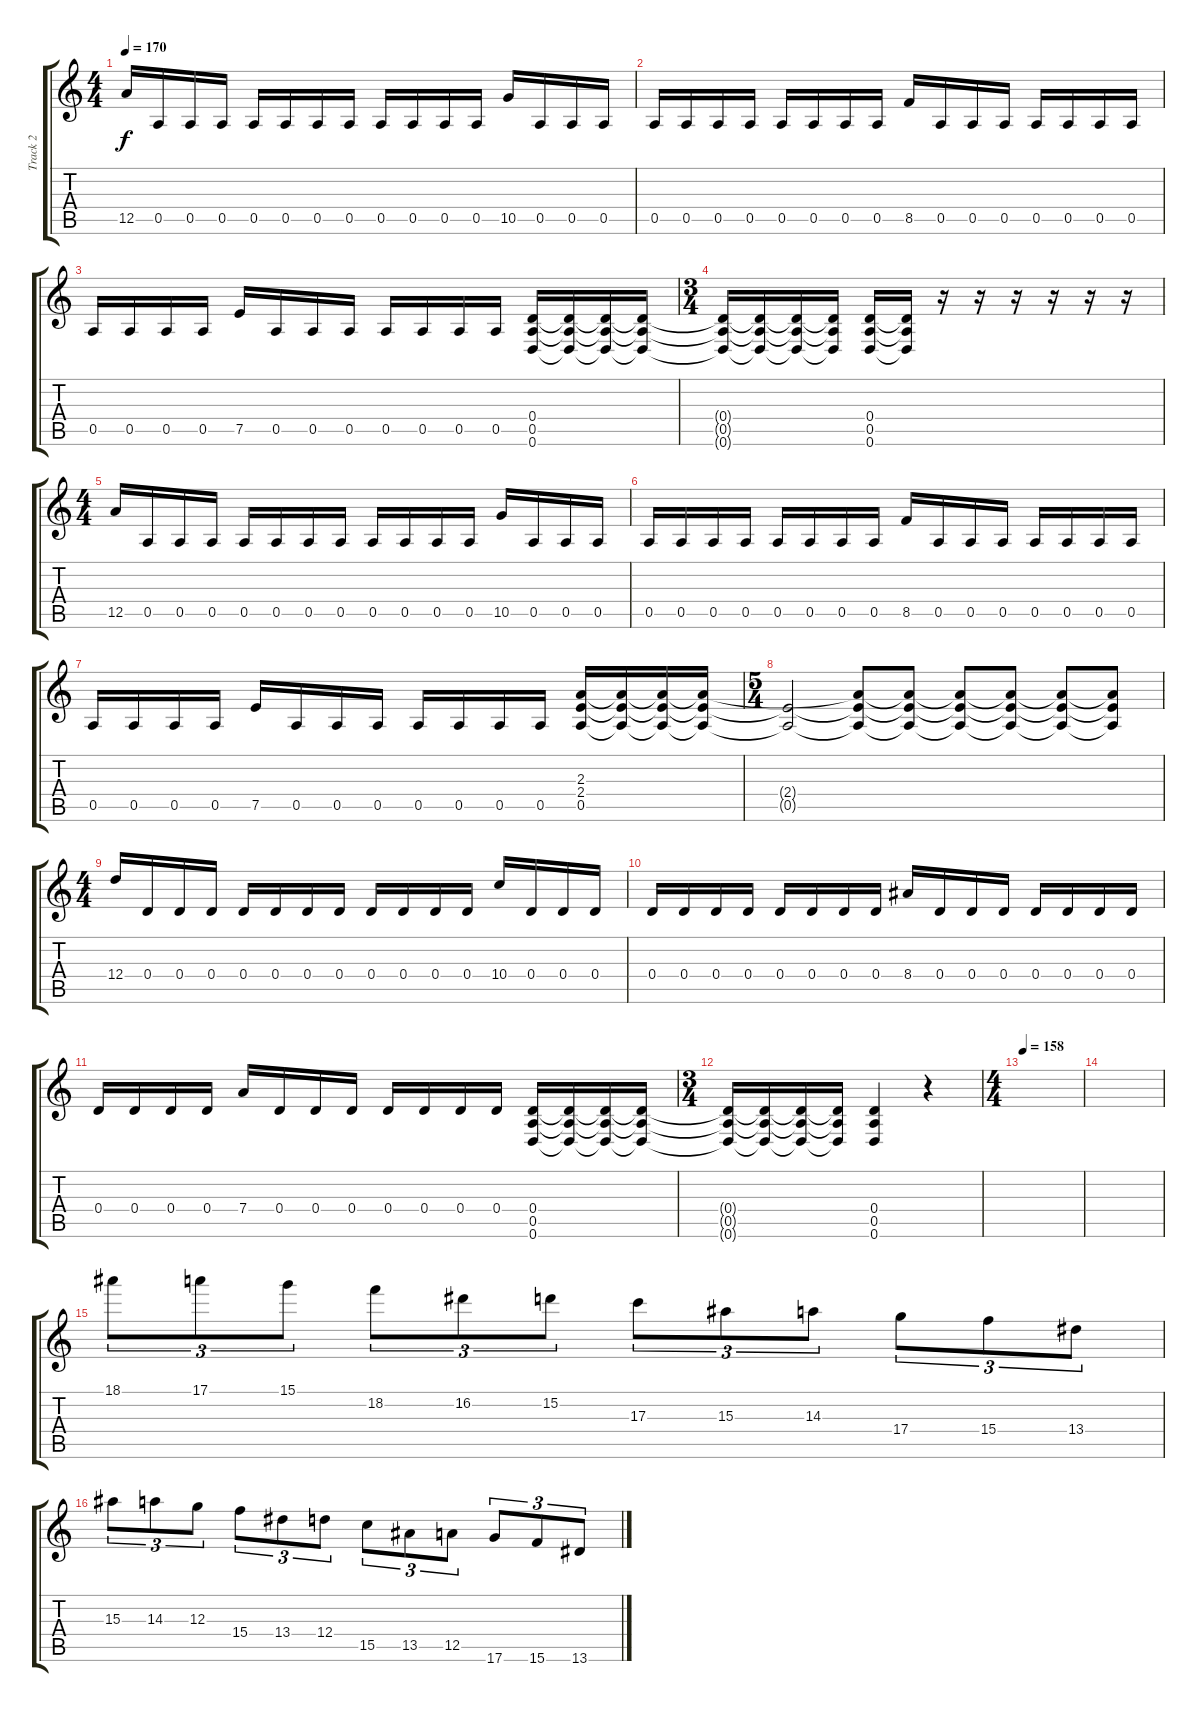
\track ("Track 2" "Track 2") {instrument distortionguitar}
\staff {score tabs}
\tuning (E4 B3 G3 D3 A2 D2) {hide}
\ts (4 4)
\tempo 170
\clef g2
\ks c
12.5.16{dy f} 0.5.16 0.5.16 0.5.16 0.5.16 0.5.16 0.5.16 0.5.16 0.5.16 0.5.16 0.5.16 0.5.16 10.5.16 0.5.16 0.5.16 0.5.16 |
0.5.16 0.5.16 0.5.16 0.5.16 0.5.16 0.5.16 0.5.16 0.5.16 8.5.16 0.5.16 0.5.16 0.5.16 0.5.16 0.5.16 0.5.16 0.5.16 |
0.5.16 0.5.16 0.5.16 0.5.16 7.5.16 0.5.16 0.5.16 0.5.16 0.5.16 0.5.16 0.5.16 0.5.16 (0.4 0.5 0.6).16 (0.4{t} 0.5{t} 0.6{t}).16 (0.4{t} 0.5{t} 0.6{t}).16 (0.4{t} 0.5{t} 0.6{t}).16 |
\ts (3 4)
(0.4{t} 0.5{t} 0.6{t}).16 (0.4{t} 0.5{t} 0.6{t}).16 (0.4{t} 0.5{t} 0.6{t}).16 (0.4{t} 0.5{t} 0.6{t}).16 (0.4 0.5 0.6).16 (0.4{t} 0.5{t} 0.6{t}).16 r.16 r.16 r.16 r.16 r.16 r.16 |
\ts (4 4)
12.5.16 0.5.16 0.5.16 0.5.16 0.5.16 0.5.16 0.5.16 0.5.16 0.5.16 0.5.16 0.5.16 0.5.16 10.5.16 0.5.16 0.5.16 0.5.16 |
0.5.16 0.5.16 0.5.16 0.5.16 0.5.16 0.5.16 0.5.16 0.5.16 8.5.16 0.5.16 0.5.16 0.5.16 0.5.16 0.5.16 0.5.16 0.5.16 |
0.5.16 0.5.16 0.5.16 0.5.16 7.5.16 0.5.16 0.5.16 0.5.16 0.5.16 0.5.16 0.5.16 0.5.16 (2.3 2.4 0.5).16 (2.3{t} 2.4{t} 0.5{t}).16 (2.3{t} 2.4{t} 0.5{t}).16 (2.3{t} 2.4{t} 0.5{t}).16 |
\ts (5 4)
(2.4{t} 0.5{t}).2 (2.3{t} 2.4{t} 0.5{t}).8 (2.3{t} 2.4{t} 0.5{t}).8 (2.3{t} 2.4{t} 0.5{t}).8 (2.3{t} 2.4{t} 0.5{t}).8 (2.3{t} 2.4{t} 0.5{t}).8 (2.3{t} 2.4{t} 0.5{t}).8 |
\ts (4 4)
12.4.16 0.4.16 0.4.16 0.4.16 0.4.16 0.4.16 0.4.16 0.4.16 0.4.16 0.4.16 0.4.16 0.4.16 10.4.16 0.4.16 0.4.16 0.4.16 |
0.4.16 0.4.16 0.4.16 0.4.16 0.4.16 0.4.16 0.4.16 0.4.16 8.4.16 0.4.16 0.4.16 0.4.16 0.4.16 0.4.16 0.4.16 0.4.16 |
0.4.16 0.4.16 0.4.16 0.4.16 7.4.16 0.4.16 0.4.16 0.4.16 0.4.16 0.4.16 0.4.16 0.4.16 (0.4 0.5 0.6).16 (0.4{t} 0.5{t} 0.6{t}).16 (0.4{t} 0.5{t} 0.6{t}).16 (0.4{t} 0.5{t} 0.6{t}).16 |
\ts (3 4)
(0.4{t} 0.5{t} 0.6{t}).16 (0.4{t} 0.5{t} 0.6{t}).16 (0.4{t} 0.5{t} 0.6{t}).16 (0.4{t} 0.5{t} 0.6{t}).16 (0.4 0.5 0.6).4 r.4 |
\ts (4 4)
\tempo 158
|
|
18.1.8{tu (3 2)} 17.1.8{tu (3 2)} 15.1.8{tu (3 2)} 18.2.8{tu (3 2)} 16.2.8{tu (3 2)} 15.2.8{tu (3 2)} 17.3.8{tu (3 2)} 15.3.8{tu (3 2)} 14.3.8{tu (3 2)} 17.4.8{tu (3 2)} 15.4.8{tu (3 2)} 13.4.8{tu (3 2)} |
15.3.8{tu (3 2)} 14.3.8{tu (3 2)} 12.3.8{tu (3 2)} 15.4.8{tu (3 2)} 13.4.8{tu (3 2)} 12.4.8{tu (3 2)} 15.5.8{tu (3 2)} 13.5.8{tu (3 2)} 12.5.8{tu (3 2)} 17.6.8{tu (3 2)} 15.6.8{tu (3 2)} 13.6.8{tu (3 2)}
